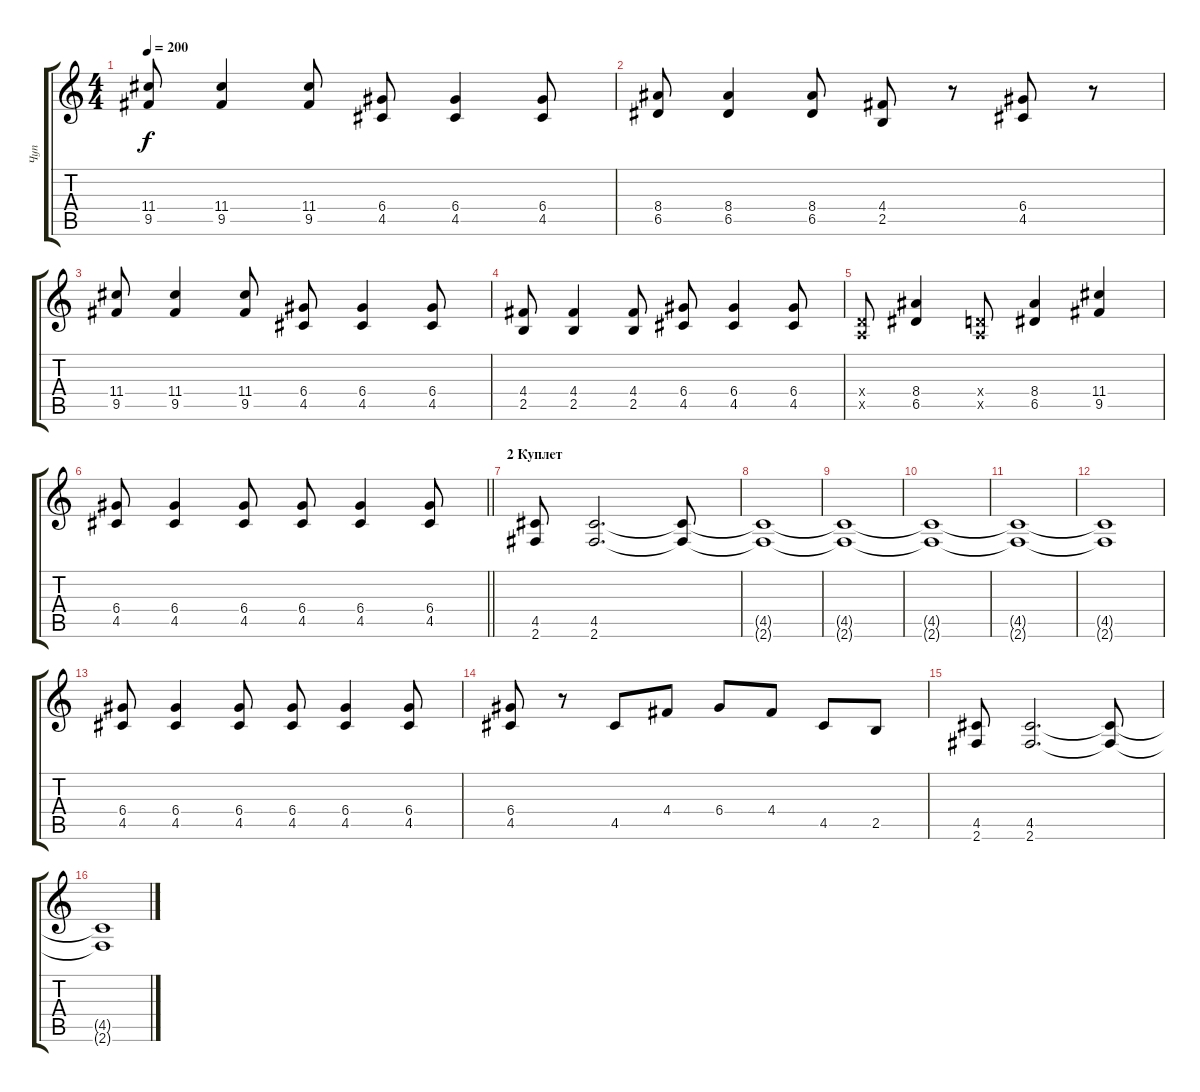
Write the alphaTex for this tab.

\track ("Чуп" "Чуп") {instrument overdrivenguitar}
\staff {score tabs}
\tuning (E4 B3 G3 D3 A2 E2) {hide}
\ts (4 4)
\tempo 200
\clef g2
\ks c
(11.4 9.5).8{dy f} (11.4 9.5).4 (11.4 9.5).8 (6.4 4.5).8 (6.4 4.5).4 (6.4 4.5).8 |
(8.4 6.5).8 (8.4 6.5).4 (8.4 6.5).8 (4.4 2.5).8 r.8 (6.4 4.5).8 r.8 |
(11.4 9.5).8 (11.4 9.5).4 (11.4 9.5).8 (6.4 4.5).8 (6.4 4.5).4 (6.4 4.5).8 |
(4.4 2.5).8 (4.4 2.5).4 (4.4 2.5).8 (6.4 4.5).8 (6.4 4.5).4 (6.4 4.5).8 |
(0.4{x} 0.5{x}).8 (8.4 6.5).4 (0.4{x} 0.5{x}).8 (8.4 6.5).4 (11.4 9.5).4 |
\barLineRight lightlight
(6.4 4.5).8 (6.4 4.5).4 (6.4 4.5).8 (6.4 4.5).8 (6.4 4.5).4 (6.4 4.5).8 |
\section ("" "2 Куплет")
(4.5 2.6).8 (4.5 2.6).2{d} (4.5{t} 2.6{t}).8 |
(4.5{t} 2.6{t}).1 |
(4.5{t} 2.6{t}).1 |
(4.5{t} 2.6{t}).1 |
(4.5{t} 2.6{t}).1 |
(4.5{t} 2.6{t}).1 |
(6.4 4.5).8 (6.4 4.5).4 (6.4 4.5).8 (6.4 4.5).8 (6.4 4.5).4 (6.4 4.5).8 |
(6.4 4.5).8 r.8 4.5.8 4.4.8 6.4.8 4.4.8 4.5.8 2.5.8 |
(4.5 2.6).8 (4.5 2.6).2{d} (4.5{t} 2.6{t}).8 |
(4.5{t} 2.6{t}).1
